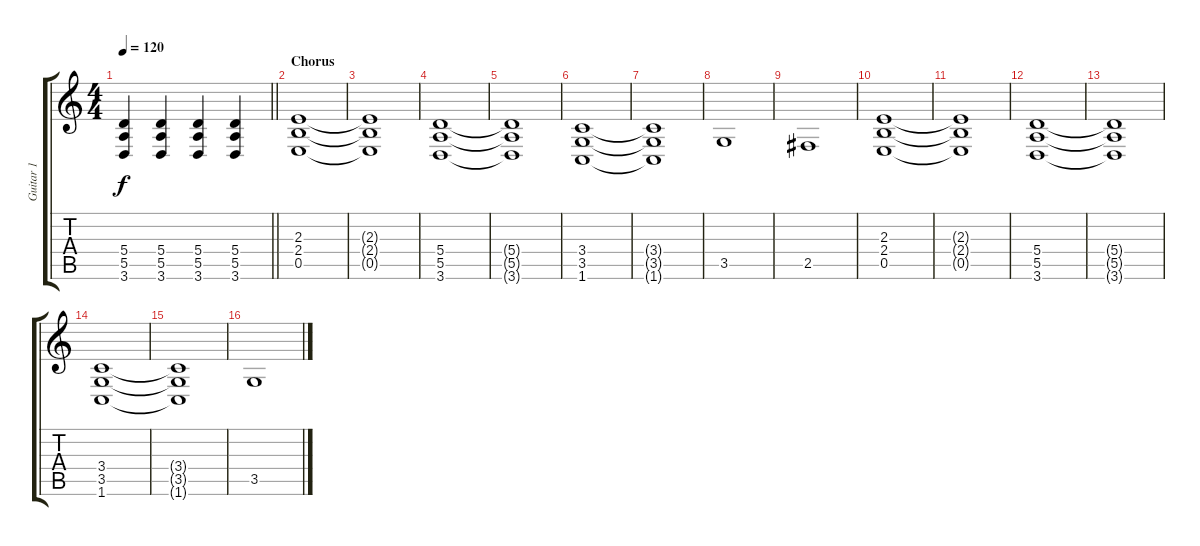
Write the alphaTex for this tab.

\track ("Guitar 1" "Guitar 1") {instrument distortionguitar}
\staff {score tabs}
\tuning (B3 Gb3 D3 A2 E2 B1) {hide}
\ts (4 4)
\tempo 120
\clef g2
\barLineRight lightlight
\ks c
(5.4 5.5 3.6).4{dy f} (5.4 5.5 3.6).4 (5.4 5.5 3.6).4 (5.4 5.5 3.6).4 |
\section ("" "Chorus")
(2.3 2.4 0.5).1 |
(2.3{t} 2.4{t} 0.5{t}).1 |
(5.4 5.5 3.6).1 |
(5.4{t} 5.5{t} 3.6{t}).1 |
(3.4 3.5 1.6).1 |
(3.4{t} 3.5{t} 1.6{t}).1 |
3.5.1 |
2.5.1 |
(2.3 2.4 0.5).1 |
(2.3{t} 2.4{t} 0.5{t}).1 |
(5.4 5.5 3.6).1 |
(5.4{t} 5.5{t} 3.6{t}).1 |
(3.4 3.5 1.6).1 |
(3.4{t} 3.5{t} 1.6{t}).1 |
3.5.1
